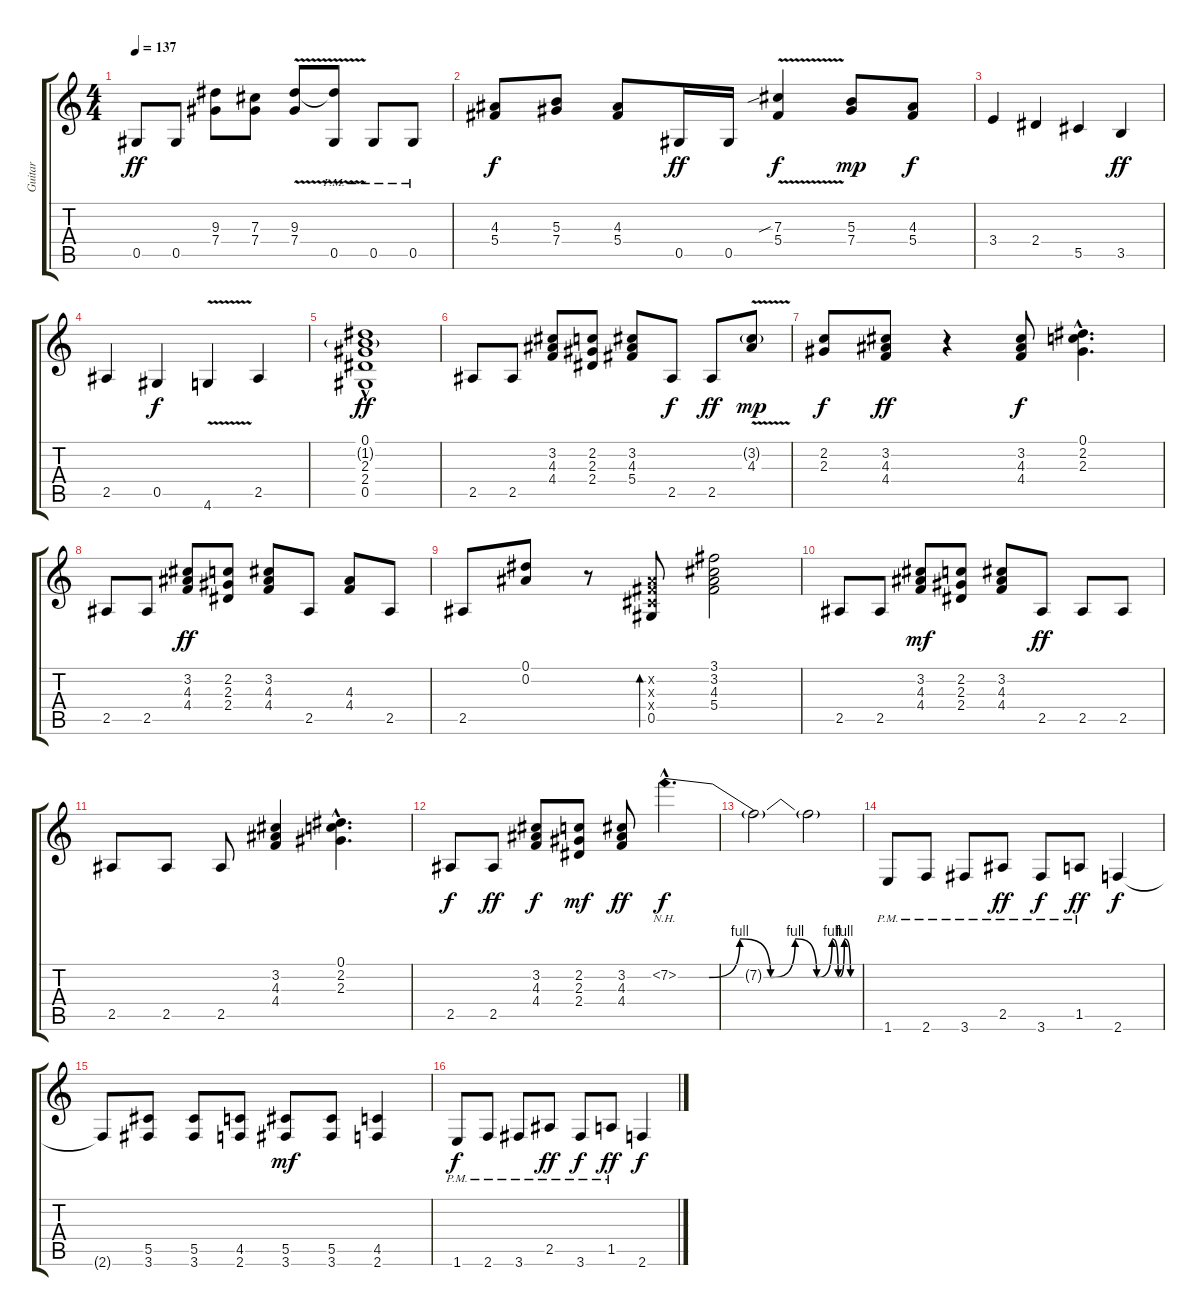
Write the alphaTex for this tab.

\track ("Guitar " "Guitar ") {instrument distortionguitar}
\staff {score tabs}
\tuning (Eb4 Bb3 Gb3 Db3 Ab2 Eb2) {hide}
\ts (4 4)
\tempo 137
\clef g2
\ks c
0.5.8{dy ff instrument distortionguitar} 0.5.8 (9.3 7.4).8 (7.3 7.4).8 (9.3{v} 7.4).8 (9.3{t} 0.5{pm}).8 0.5{pm}.8 0.5{pm}.8 |
(4.3 5.4).8{dy f} (5.3 7.4).8 (4.3 5.4).8 0.5.16{dy ff} 0.5.16 (7.3{v sib} 5.4{v}).4{dy f} (5.3 7.4).8{dy mp} (4.3 5.4).8{dy f} |
3.4.4 2.4.4 5.5.4 3.5.4{dy ff} |
2.5.4 0.5.4{dy f} 4.6{v}.4 2.5.4 |
(0.1 1.2{g} 2.3 2.4 0.5{hac}).1{dy ff} |
\section ("" "")
2.5.8 2.5.8 (3.2 4.3 4.4).8 (2.2 2.3 2.4).8 (3.2 4.3 5.4).8 2.5.8{dy f} 2.5.8{dy ff} (3.2{v g} 4.3).8{dy mp} |
(2.2 2.3).8{dy f} (3.2 4.3 4.4).8{dy ff} r.4 (3.2 4.3 4.4).8{dy f} (0.1{hac} 2.2{hac} 2.3{hac}).4{d} |
2.5.8 2.5.8 (3.2 4.3 4.4).8{dy ff} (2.2 2.3 2.4).8 (3.2 4.3 4.4).8 2.5.8 (4.3 4.4).8 2.5.8 |
2.5.8 (0.1 0.2).8 r.8 (0.2{x} 0.3{x} 0.4{x} 0.5).8{bd 60} (3.1 3.2 4.3 5.4).2 |
2.5.8 2.5.8 (3.2 4.3 4.4).8{dy mf} (2.2 2.3 2.4).8 (3.2 4.3 4.4).8 2.5.8{dy ff} 2.5.8 2.5.8 |
2.5.8 2.5.8 2.5.8 (3.2 4.3 4.4).4 (0.1{hac} 2.2{hac} 2.3{hac}).4{d} |
2.5.8{dy f} 2.5.8{dy ff} (3.2 4.3 4.4).8{dy f} (2.2 2.3 2.4).8{dy mf} (3.2 4.3 4.4).8{dy ff} 7.2{be (custom 0 0 10 0 20 4 30 0 38 4 45 0 50 4 52 0 54 4 56 0 60 0) nh hac}.4{d dy f} |
7.2{t}.2 7.2{t}.2 |
\section ("" "")
1.6{pm}.8 2.6{pm}.8 3.6{pm}.8 2.5{pm}.8{dy ff} 3.6{pm}.8{dy f} 1.5{pm}.8{dy ff} 2.6.4{dy f} |
2.6{t}.8 (5.5 3.6).8 (5.5 3.6).8 (4.5 2.6).8 (5.5 3.6).8{dy mf} (5.5 3.6).8 (4.5 2.6).4 |
1.6{pm}.8{dy f} 2.6{pm}.8 3.6{pm}.8 2.5{pm}.8{dy ff} 3.6{pm}.8{dy f} 1.5{pm}.8{dy ff} 2.6.4{dy f}
